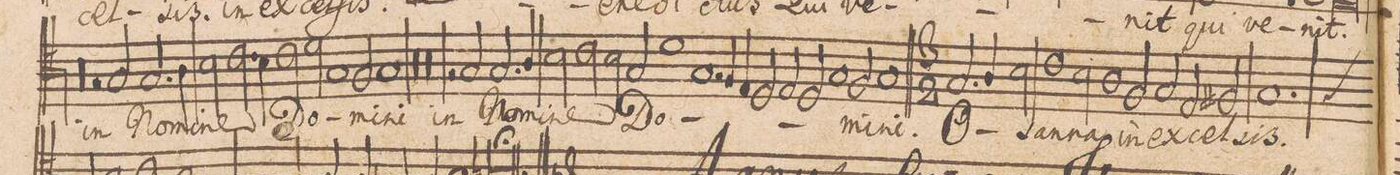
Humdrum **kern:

**kern	**text
*I"Tenor.	*
*clefC4	*
*k[]	*
*met(c|)	*
*M2/1	*
=60-	=60-
00r	.
=61-	=61-
=62-	=62-
2rF	.
2G/	in
2.G/	No-
4A\	-mi-
=63-	=63-
2B\	-ne
2.c\	.
4B\	.
2c\	Do-
=64-	=64-
2d\	.
1G/	.
2F/	-mi-
=65-	=65-
1G/	-ni
00r	.
=66-	=66-
=67-	=67-
00r	.
=68-	=68-
=69-	=69-
2rF	.
2G/	in
=70-	=70-
2.G/	No-
4A/	-mi-
2B\	-ne
2c\	.
=71-	=71-
2B\	.
2G/	Do-
1d\	.
=72-	=72-
1.G/	.
4F/	.
4E/	.
=73-	=73-
2D/	.
2E/	.
2D/	.
1G/	.
=74-	=74-
2F/	-mi-
1G/	-ni.
=75||	=75||
*M3/2	*
2.G/	O-
4A/	.
2B\	.
=76-	=76-
1c\	-san-
2B\	-na
=77-	=77-
1A\	in
2F/	.
=78-	=78-
2G/	ex-
2E/	.
2F#X/	-cel-
=79-	=79-
*custos:G	*
1.G/	-sis.
=80-	=80-
*-	*-
